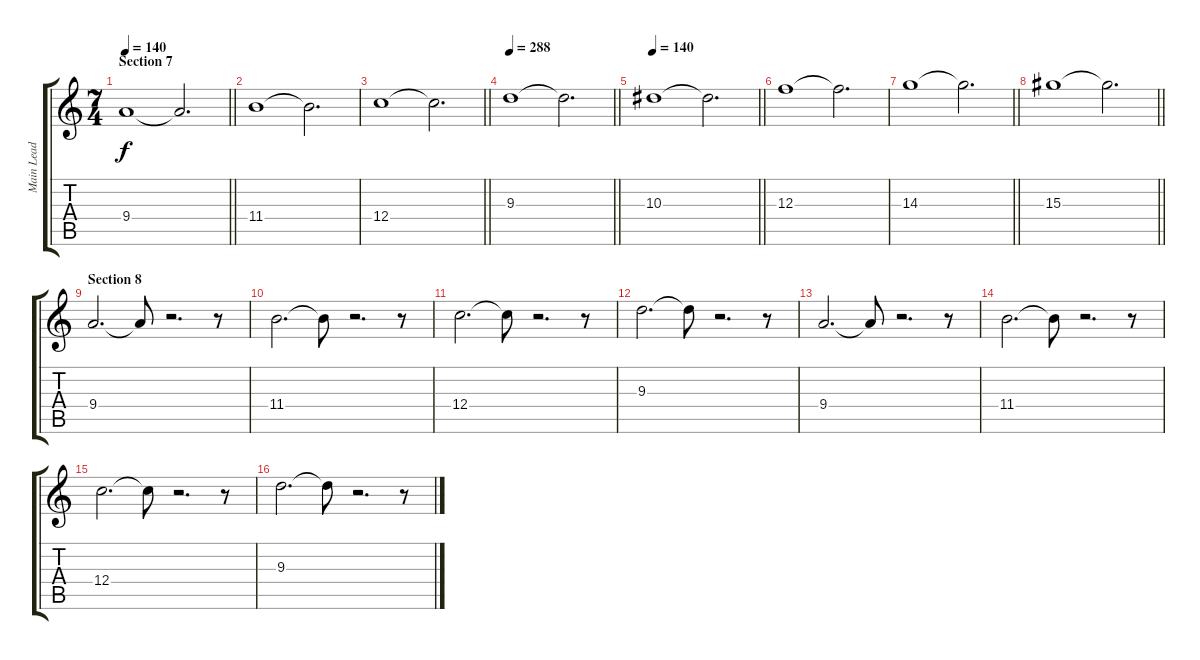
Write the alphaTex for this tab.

\track ("Main Lead" "Main Lead") {instrument distortionguitar}
\staff {score tabs}
\tuning (D4 A3 F3 C3 G2 C2) {hide}
\ts (7 4)
\section ("" "Section 7")
\tempo 140
\clef g2
\barLineRight lightlight
\ks c
9.4.1{dy f} 9.4{t}.2{d} |
11.4.1 11.4{t}.2{d} |
\barLineRight lightlight
12.4.1 12.4{t}.2{d} |
\tempo 288
\barLineRight lightlight
9.3.1 9.3{t}.2{d} |
\tempo 140
\barLineRight lightlight
10.3.1 10.3{t}.2{d} |
12.3.1 12.3{t}.2{d} |
\barLineRight lightlight
14.3.1 14.3{t}.2{d} |
\barLineRight lightlight
15.3.1 15.3{t}.2{d} |
\section ("" "Section 8")
9.4.2{d} 9.4{t}.8 r.2{d} r.8 |
11.4.2{d} 11.4{t}.8 r.2{d} r.8 |
12.4.2{d} 12.4{t}.8 r.2{d} r.8 |
9.3.2{d} 9.3{t}.8 r.2{d} r.8 |
9.4.2{d} 9.4{t}.8 r.2{d} r.8 |
11.4.2{d} 11.4{t}.8 r.2{d} r.8 |
12.4.2{d} 12.4{t}.8 r.2{d} r.8 |
9.3.2{d} 9.3{t}.8 r.2{d} r.8
